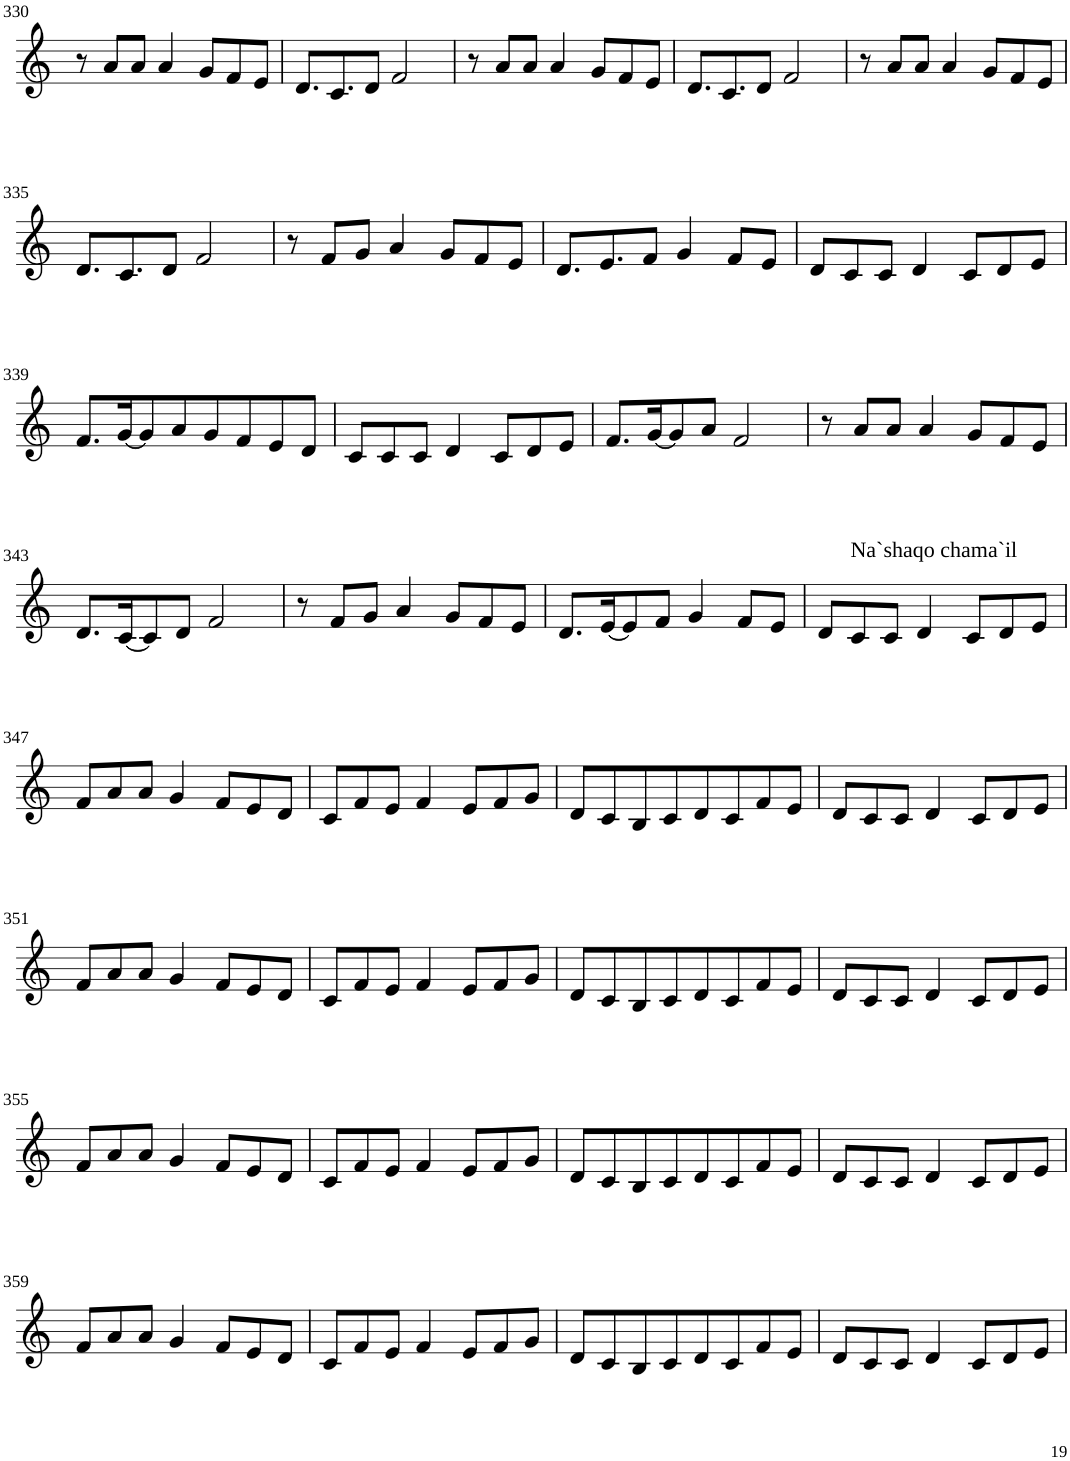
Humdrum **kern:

**kern
*part1
*staff1
*I"Violin
!!LO:PB:g=z
*clefG2
*k[]
*M8/8
=330
8r
8a/L
8a/J
4a/
8g/L
8f/
8e/J
=331
8.d/L
8.c/
8d/J
2f/
=332
8r
8a/L
8a/J
4a/
8g/L
8f/
8e/J
=333
8.d/L
8.c/
8d/J
2f/
=334
8r
8a/L
8a/J
4a/
8g/L
8f/
8e/J
!!LO:LB:g=z
=335
8.d/L
8.c/
8d/J
2f/
=336
8r
8f/L
8g/J
4a/
8g/L
8f/
8e/J
=337
8.d/L
8.e/
8f/J
4g/
8f/L
8e/J
=338
8d/L
8c/
8c/J
4d/
8c/L
8d/
8e/J
!!LO:LB:g=z
=339
8.f/L
[16g/K
8g/]
8a/
8g/
8f/
8e/
8d/J
=340
8c/L
8c/
8c/J
4d/
8c/L
8d/
8e/J
=341
8.f/L
[16g/K
8g/]
8a/J
2f/
=342
8r
8a/L
8a/J
4a/
8g/L
8f/
8e/J
!!LO:LB:g=z
=343
8.d/L
[16c/K
8c/]
8d/J
2f/
=344
8r
8f/L
8g/J
4a/
8g/L
8f/
8e/J
=345
8.d/L
[16e/K
8e/]
8f/J
4g/
8f/L
8e/J
=346
8d/L
!LO:TX:a:t=Na`shaqo chama`il
8c/
8c/J
4d/
8c/L
8d/
8e/J
!!LO:LB:g=z
=347
8f/L
8a/
8a/J
4g/
8f/L
8e/
8d/J
=348
8c/L
8f/
8e/J
4f/
8e/L
8f/
8g/J
=349
8d/L
8c/
8B/
8c/
8d/
8c/
8f/
8e/J
=350
8d/L
8c/
8c/J
4d/
8c/L
8d/
8e/J
!!LO:LB:g=z
=351
8f/L
8a/
8a/J
4g/
8f/L
8e/
8d/J
=352
8c/L
8f/
8e/J
4f/
8e/L
8f/
8g/J
=353
8d/L
8c/
8B/
8c/
8d/
8c/
8f/
8e/J
=354
8d/L
8c/
8c/J
4d/
8c/L
8d/
8e/J
!!LO:LB:g=z
=355
8f/L
8a/
8a/J
4g/
8f/L
8e/
8d/J
=356
8c/L
8f/
8e/J
4f/
8e/L
8f/
8g/J
=357
8d/L
8c/
8B/
8c/
8d/
8c/
8f/
8e/J
=358
8d/L
8c/
8c/J
4d/
8c/L
8d/
8e/J
!!LO:LB:g=z
=359
8f/L
8a/
8a/J
4g/
8f/L
8e/
8d/J
=360
8c/L
8f/
8e/J
4f/
8e/L
8f/
8g/J
=361
8d/L
8c/
8B/
8c/
8d/
8c/
8f/
8e/J
=362
8d/L
8c/
8c/J
4d/
8c/L
8d/
8e/J
=
*-
